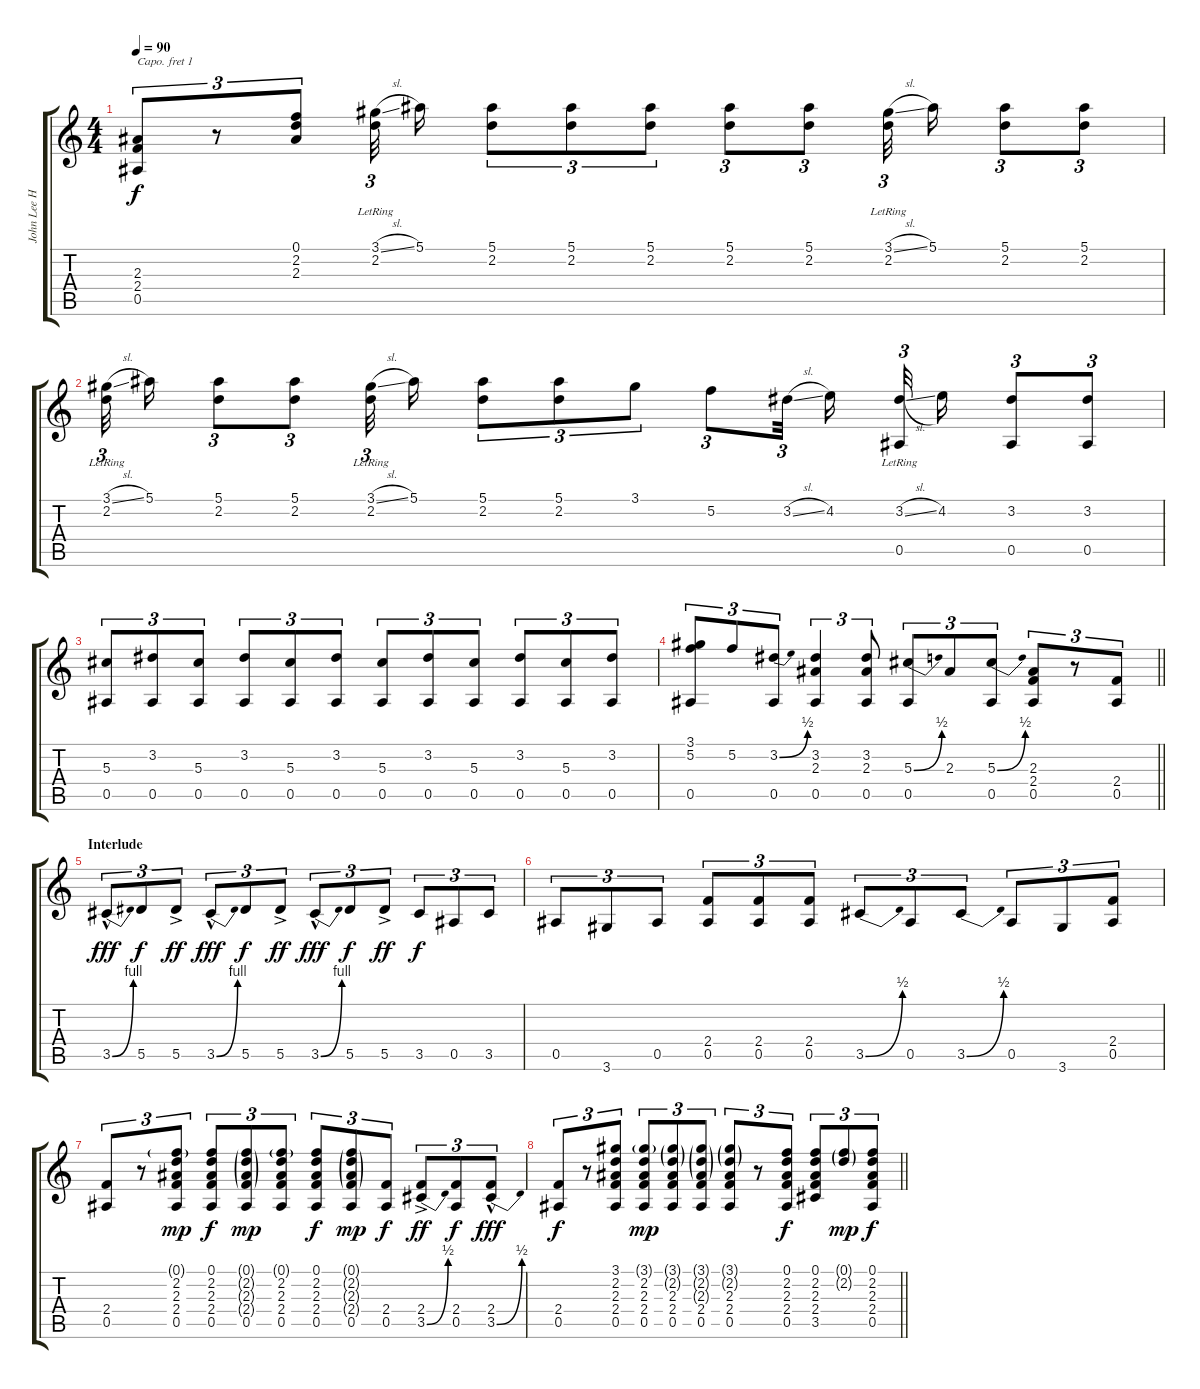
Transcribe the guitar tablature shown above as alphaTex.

\track ("John Lee Hooker" "John Lee H") {instrument acousticguitarsteel}
\staff {score tabs}
\capo 1
\tuning (E4 B3 G3 D3 A2 E2) {hide}
\ts (4 4)
\tempo 90
\clef g2
\ks c
(2.3 2.4 0.5).8{tu (3 2) dy f} r.8{tu (3 2)} (0.1 2.2 2.3).8{tu (3 2)} (3.1{sl} 2.2{lr}).32{tu (3 2) beam splitsecondary} 5.1.16 (5.1 2.2).8{tu (3 2)} (5.1 2.2).8{tu (3 2)} (5.1 2.2).8{tu (3 2)} (5.1 2.2).8{tu (3 2)} (5.1 2.2).8{tu (3 2)} (3.1{sl} 2.2{lr}).32{tu (3 2) beam splitsecondary} 5.1.16 (5.1 2.2).8{tu (3 2)} (5.1 2.2).8{tu (3 2)} |
(3.1{sl} 2.2{lr}).32{tu (3 2) beam splitsecondary} 5.1.16 (5.1 2.2).8{tu (3 2)} (5.1 2.2).8{tu (3 2)} (3.1{sl} 2.2{lr}).32{tu (3 2) beam splitsecondary} 5.1.16 (5.1 2.2).8{tu (3 2)} (5.1 2.2).8{tu (3 2)} 3.1.8{tu (3 2)} 5.2.8{tu (3 2)} 3.2{sl}.32{tu (3 2) beam splitsecondary} 4.2.16 (3.2{sl} 0.5{lr}).32{tu (3 2) beam splitsecondary} 4.2.16 (3.2 0.5).8{tu (3 2)} (3.2 0.5).8{tu (3 2)} |
(5.3 0.5).8{tu (3 2)} (3.2 0.5).8{tu (3 2)} (5.3 0.5).8{tu (3 2)} (3.2 0.5).8{tu (3 2)} (5.3 0.5).8{tu (3 2)} (3.2 0.5).8{tu (3 2)} (5.3 0.5).8{tu (3 2)} (3.2 0.5).8{tu (3 2)} (5.3 0.5).8{tu (3 2)} (3.2 0.5).8{tu (3 2)} (5.3 0.5).8{tu (3 2)} (3.2 0.5).8{tu (3 2)} |
\barLineRight lightlight
(3.1 5.2 0.5).8{tu (3 2)} 5.2.8{tu (3 2)} (3.2{be (bend 0 0 60 2)} 0.5).8{tu (3 2)} (3.2 2.3 0.5).4{tu (3 2)} (3.2 2.3 0.5).8{tu (3 2)} (5.3{be (bend 0 0 60 2)} 0.5).8{tu (3 2)} 2.3.8{tu (3 2)} (5.3{be (bend 0 0 60 2)} 0.5).8{tu (3 2)} (2.3 2.4 0.5).8{tu (3 2)} r.8{tu (3 2)} (2.4 0.5).8{tu (3 2)} |
\section ("" "Interlude")
3.5{be (bend 0 0 60 4) hac}.8{tu (3 2) dy fff} 5.5.8{tu (3 2) dy f} 5.5{ac}.8{tu (3 2) dy ff} 3.5{be (bend 0 0 60 4) hac}.8{tu (3 2) dy fff} 5.5.8{tu (3 2) dy f} 5.5{ac}.8{tu (3 2) dy ff} 3.5{be (bend 0 0 60 4) hac}.8{tu (3 2) dy fff} 5.5.8{tu (3 2) dy f} 5.5{ac}.8{tu (3 2) dy ff} 3.5.8{tu (3 2) dy f} 0.5.8{tu (3 2)} 3.5.8{tu (3 2)} |
0.5.8{tu (3 2)} 3.6.8{tu (3 2)} 0.5.8{tu (3 2)} (2.4 0.5).8{tu (3 2)} (2.4 0.5).8{tu (3 2)} (2.4 0.5).8{tu (3 2)} 3.5{be (bend 0 0 60 2)}.8{tu (3 2)} 0.5.8{tu (3 2)} 3.5{be (bend 0 0 60 2)}.8{tu (3 2)} 0.5.8{tu (3 2)} 3.6.8{tu (3 2)} (2.4 0.5).8{tu (3 2)} |
(2.4 0.5).8{tu (3 2)} r.8{tu (3 2)} (0.1{g} 2.2 2.3 2.4 0.5).8{tu (3 2) dy mp} (0.1 2.2 2.3 2.4 0.5).8{tu (3 2) dy f} (0.1{g} 2.2{g} 2.3{g} 2.4{g} 0.5).8{tu (3 2) dy mp} (0.1{g} 2.2 2.3 2.4 0.5).8{tu (3 2)} (0.1 2.2 2.3 2.4 0.5).8{tu (3 2) dy f} (0.1{g} 2.2{g} 2.3{g} 2.4{g} 0.5).8{tu (3 2) dy mp} (2.4 0.5).8{tu (3 2) dy f} (2.4 3.5{be (bend 0 0 60 2) ac}).8{tu (3 2) dy ff} (2.4 0.5).8{tu (3 2) dy f} (2.4 3.5{be (bend 0 0 60 2) hac}).8{tu (3 2) dy fff} |
\barLineRight lightlight
(2.4 0.5).8{tu (3 2) dy f} r.8{tu (3 2)} (3.1 2.2 2.3 2.4 0.5).8{tu (3 2)} (3.1{g} 2.2 2.3 2.4 0.5).8{tu (3 2) dy mp} (3.1{g} 2.2{g} 2.3 2.4 0.5).8{tu (3 2)} (3.1{g} 2.2{g} 2.3{g} 2.4 0.5).8{tu (3 2)} (3.1{g} 2.2{g} 2.3 2.4 0.5).8{tu (3 2)} r.8{tu (3 2)} (0.1 2.2 2.3 2.4 0.5).8{tu (3 2) dy f} (0.1 2.2 2.3 2.4 3.5).8{tu (3 2)} (0.1{g} 2.2{g}).8{tu (3 2) dy mp} (0.1 2.2 2.3 2.4 0.5).8{tu (3 2) dy f}
